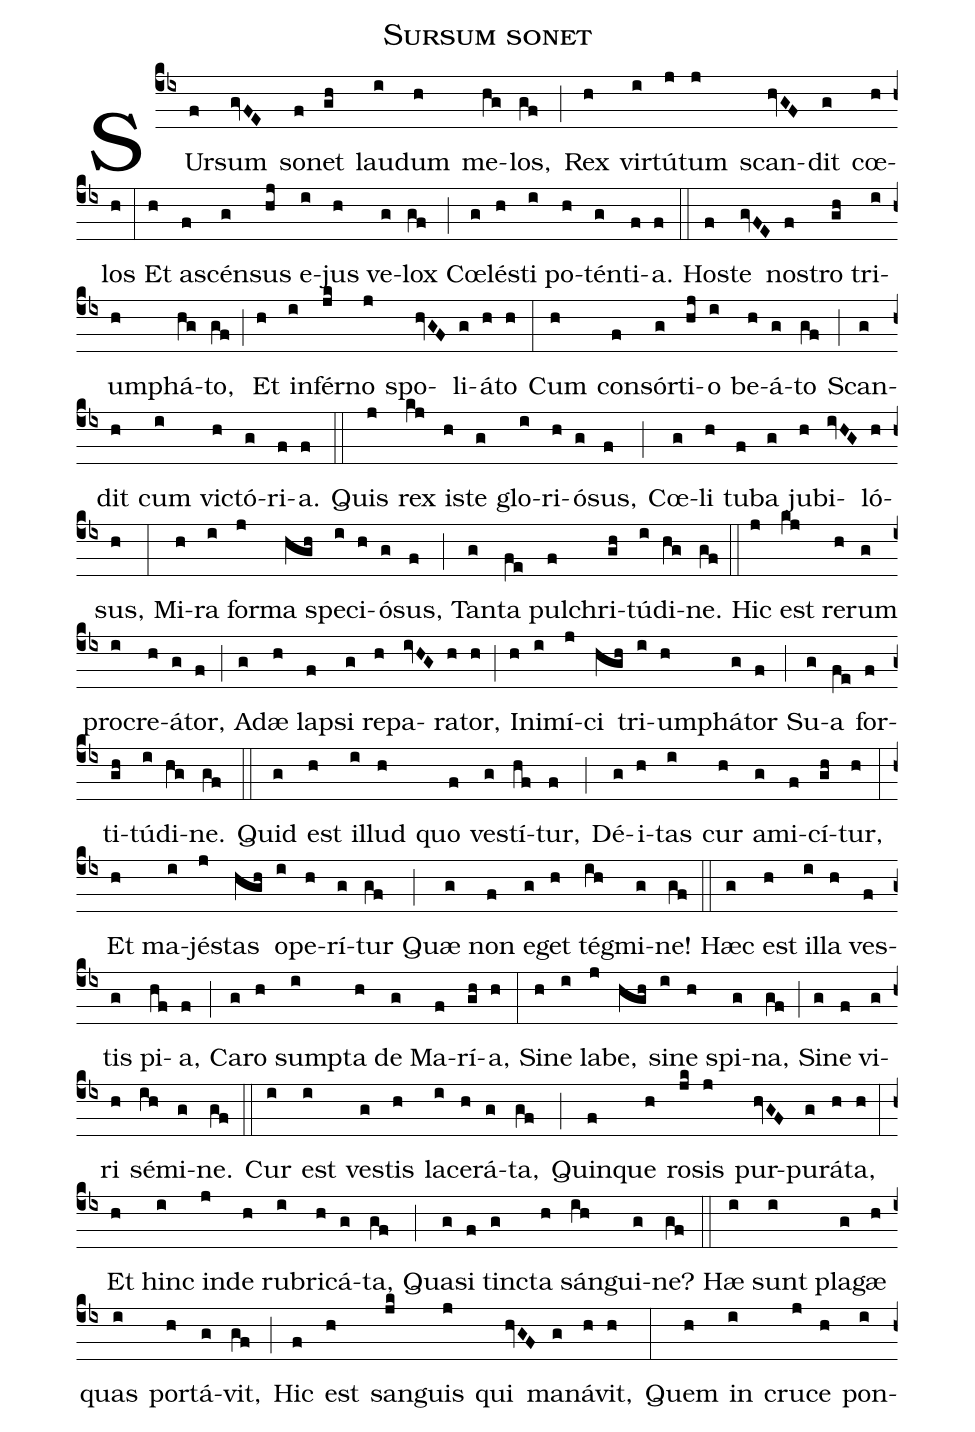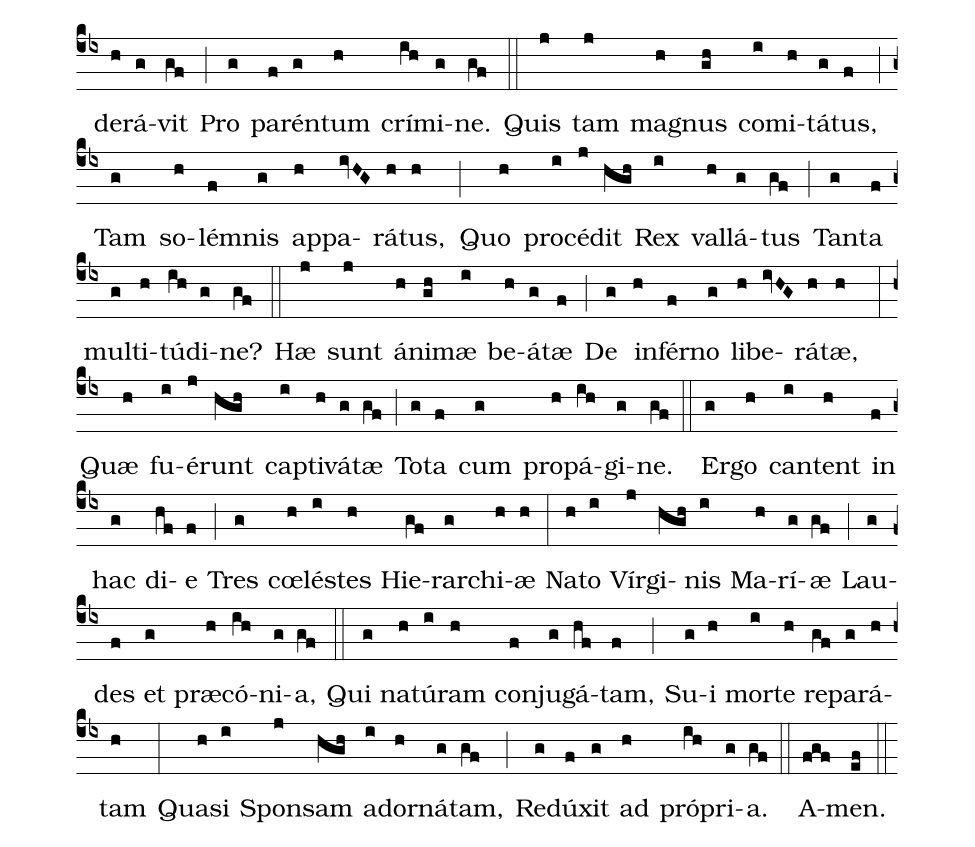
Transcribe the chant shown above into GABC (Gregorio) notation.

name:Sursum sonet;
%%
(cb4)
SUr(f)sum(gvFE) so(f)net(gh) lau(i)dum(h) me(hg)los,(gf) (;)
Rex(h) vir(i)tú(j)tum(j) scan(hvGF)dit(g) cœ(h)los(h) (:)
Et(h) a(f)scén(g)sus(hj) e(i)jus(h) ve(g)lox(gf) (;)
Cœ(g)lés(h)ti(i) po(h)tén(g)ti(f)a.(f) (::)
Hos(f)te(gvFE) nos(f)tro(gh) tri(i)um(h)phá(hg)to,(gf) (;)
Et(h) in(i)fér(jk)no(j) spo(hvGF)li(g)á(h)to(h) (:)
Cum(h) con(f)sór(g)ti(hj)o(i) be(h)á(g)to(gf) (;)
Scan(g)dit(h) cum(i) vic(h)tó(g)ri(f)a.(f) (::)
Quis(j) rex(kj) is(h)te(g) glo(i)ri(h)ó(g)sus,(f) (;)
Cœ(g)li(h) tu(f)ba(g) ju(h)bi(ivHG)ló(h)sus,(h) (:)
Mi(h)ra(i) for(j)ma(hgh) spe(i)ci(h)ó(g)sus,(f) (;)
Tan(g)ta(fe) pul(f)chri(gh)tú(i)di(hg)ne.(gf) (::)
Hic(j) est(kj) re(h)rum(g) pro(i)cre(h)á(g)tor,(f) (;)
A(g)dæ(h) lap(f)si(g) re(h)pa(ivHG)ra(h)tor,(h) (;)
I(h)ni(i)mí(j)ci(hgh) tri(i)um(h)phá(g)tor(f) (;)
Su(g)a(fe) for(f)ti(gh)tú(i)di(hg)ne.(gf) (::)
Quid(g) est(h) il(i)lud(h) quo(f) ves(g)tí(hf)tur,(f) (;)
Dé(g)i(h)tas(i) cur(h) a(g)mi(f)cí(gh)tur,(h) (:)
Et(h) ma(i)jé(j)stas(hgh) o(i)pe(h)rí(g)tur(gf) (;)
Quæ(g) non(f) e(g)get(h) tég(ih)mi(g)ne!(gf) (::)
Hæc(g) est(h) il(i)la(h) ves(f)tis(g) pi(hf)a,(f) (;)
Ca(g)ro(h) sump(i)ta(h) de(g) Ma(f)rí(gh)a,(h) (:)
Si(h)ne(i) la(j)be,(hgh) si(i)ne(h) spi(g)na,(gf) (;)
Si(g)ne(f) vi(g)ri(h) sé(ih)mi(g)ne.(gf) (::)
Cur(i) est(i) ves(g)tis(h) la(i)ce(h)rá(g)ta,(gf) (;)
Quin(f)que(h) ro(jk)sis(j) pur(hvGF)pu(g)rá(h)ta,(h) (:)
Et(h) hinc(i) in(j)de(h) ru(i)bri(h)cá(g)ta,(gf) (;)
Qua(g)si(f) tinc(g)ta(h) sán(ih)gui(g)ne?(gf) (::)
Hæ(i) sunt(i) pla(g)gæ(h) quas(i) por(h)tá(g)vit,(gf) (;)
Hic(f) est(h) san(jk)guis(j) qui(hvGF) ma(g)ná(h)vit,(h) (:)
Quem(h) in(i) cru(j)ce(h) pon(i)de(h)rá(g)vit(gf) (;)
Pro(g) pa(f)rén(g)tum(h) crí(ih)mi(g)ne.(gf) (::)
Quis(j) tam(j) mag(h)nus(gh) co(i)mi(h)tá(g)tus,(f) (;)
Tam(g) so(h)lém(f)nis(g) ap(h)pa(ivHG)rá(h)tus,(h) (;)
Quo(h) pro(i)cé(j)dit(hgh) Rex(i) val(h)lá(g)tus(gf) (;)
Tan(g)ta(f) mul(g)ti(h)tú(ih)di(g)ne?(gf) (::)
Hæ(j) sunt(j) á(h)ni(gh)mæ(i) be(h)á(g)tæ(f) (;)
De(g) in(h)fér(f)no(g) li(h)be(ivHG)rá(h)tæ,(h) (:)
Quæ(h) fu(i)é(j)runt(hgh) cap(i)ti(h)vá(g)tæ(gf) (;)
To(g)ta(f) cum(g) pro(h)pá(ih)gi(g)ne.(gf) (::)
Er(g)go(h) can(i)tent(h) in(f) hac(g) di(hf)e(f) (;)
Tres(g) cœ(h)lés(i)tes(h) Hie(gf)rar(g)chi(h)æ(h) (:)
Na(h)to(i) Vír(j)gi(hgh)nis(i) Ma(h)rí(g)æ(gf) (;)
Lau(g)des(f) et(g) præ(h)có(ih)ni(g)a,(gf) (::)
Qui(g) na(h)tú(i)ram(h) con(f)ju(g)gá(hf)tam,(f) (;)
Su(g)i(h) mor(i)te(h) re(gf)pa(g)rá(h)tam(h) (:)
Qua(h)si(i) Spon(j)sam(hgh) a(i)dor(h)ná(g)tam,(gf) (;)
Re(g)dú(f)xit(g) ad(h) pró(ih)pri(g)a.(gf) (::)
A(fgf)men.(ef) (::)
